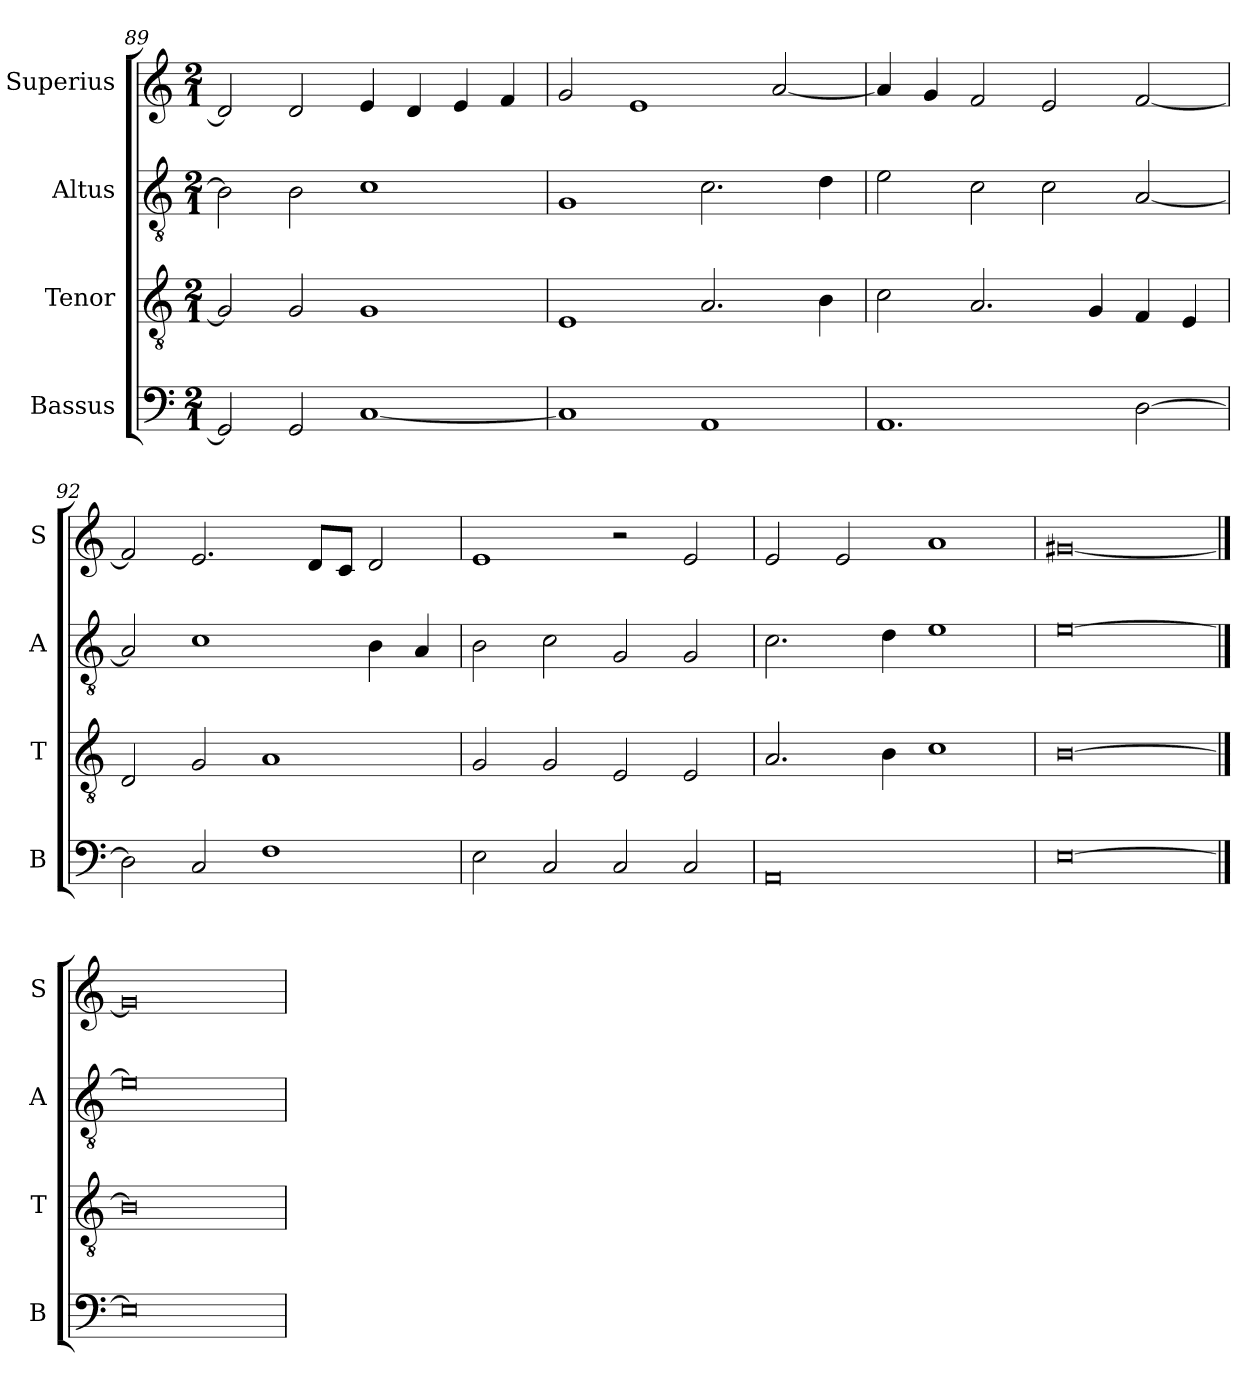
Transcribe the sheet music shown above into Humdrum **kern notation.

**kern	**kern	**kern	**kern
*part4	*part3	*part2	*part1
*staff4	*staff3	*staff2	*staff1
*I"Bassus	*I"Tenor	*I"Altus	*I"Superius
*I'B	*I'T	*I'A	*I'S
*clefF4	*clefGv2	*clefGv2	*clefG2
*k[]	*k[]	*k[]	*k[]
*C:	*C:	*C:	*C:
*M2/1	*M2/1	*M2/1	*M2/1
=89	=89	=89	=89
2GG]	2G]	2B]	2d]
2GG	2G	2B	2d
[1C	1G	1c	4e
.	.	.	4d
.	.	.	4e
.	.	.	4f
=90	=90	=90	=90
1C]	1E	1G	2g
.	.	.	1e
1AA	2.A	2.c	.
.	.	.	[2a
.	4B	4d	.
=91	=91	=91	=91
1.AA	2c	2e	4a]
.	.	.	4g
.	2.A	2c	2f
.	.	2c	2e
.	4G	.	.
[2D	4F	[2A	[2f
.	4E	.	.
=92	=92	=92	=92
2D]	2D	2A]	2f]
2C	2G	1c	2.e
1F	1A	.	.
.	.	.	8dL
.	.	.	8cJ
.	.	4B	2d
.	.	4A	.
=93	=93	=93	=93
2E	2G	2B	1e
2C	2G	2c	.
2C	2E	2G	2r
2C	2E	2G	2e
=94	=94	=94	=94
0AA	2.A	2.c	2e
.	.	.	2e
.	4B	4d	.
.	1c	1e	1a
=95	=95	=95	=95
[0E	[0B	[0e	[0g#X
==96	==96	==96	==96
0E]	0B]	0e]	0g#]
=	=	=	=
*-	*-	*-	*-
